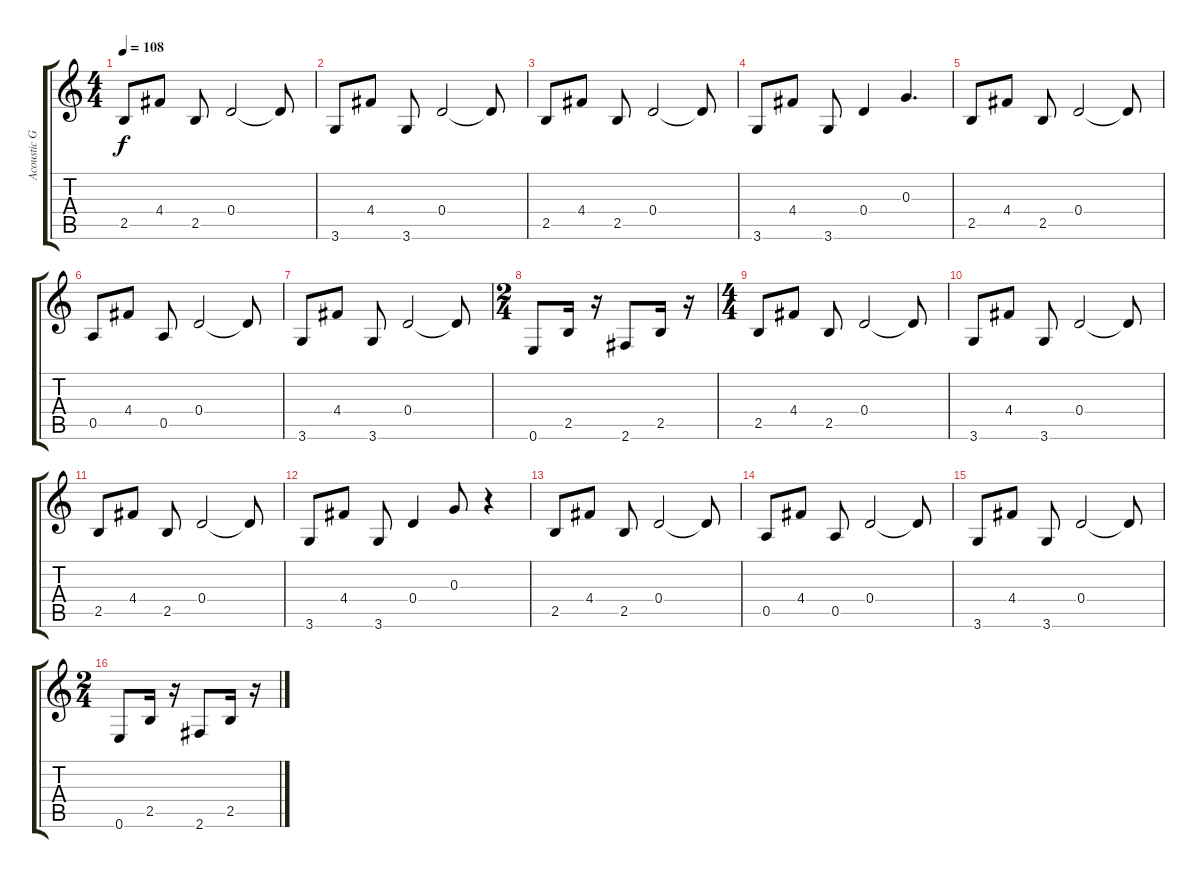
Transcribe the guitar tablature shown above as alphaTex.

\track ("Acoustic Guitar (Guitar 1)" "Acoustic G") {instrument acousticguitarsteel}
\staff {score tabs}
\tuning (E4 B3 G3 D3 A2 E2) {hide}
\ts (4 4)
\tempo 108
\clef g2
\ks c
2.5.8{dy f instrument acousticguitarsteel} 4.4.8 2.5.8 0.4.2 0.4{t}.8 |
3.6.8 4.4.8 3.6.8 0.4.2 0.4{t}.8 |
2.5.8 4.4.8 2.5.8 0.4.2 0.4{t}.8 |
3.6.8 4.4.8 3.6.8 0.4.4 0.3.4{d} |
2.5.8 4.4.8 2.5.8 0.4.2 0.4{t}.8 |
0.5.8 4.4.8 0.5.8 0.4.2 0.4{t}.8 |
3.6.8 4.4.8 3.6.8 0.4.2 0.4{t}.8 |
\ts (2 4)
0.6.8 2.5.16 r.16 2.6.8 2.5.16 r.16 |
\ts (4 4)
2.5.8 4.4.8 2.5.8 0.4.2 0.4{t}.8 |
3.6.8 4.4.8 3.6.8 0.4.2 0.4{t}.8 |
2.5.8 4.4.8 2.5.8 0.4.2 0.4{t}.8 |
3.6.8 4.4.8 3.6.8 0.4.4 0.3.8 r.4 |
2.5.8 4.4.8 2.5.8 0.4.2 0.4{t}.8 |
0.5.8 4.4.8 0.5.8 0.4.2 0.4{t}.8 |
3.6.8 4.4.8 3.6.8 0.4.2 0.4{t}.8 |
\ts (2 4)
0.6.8 2.5.16 r.16 2.6.8 2.5.16 r.16
